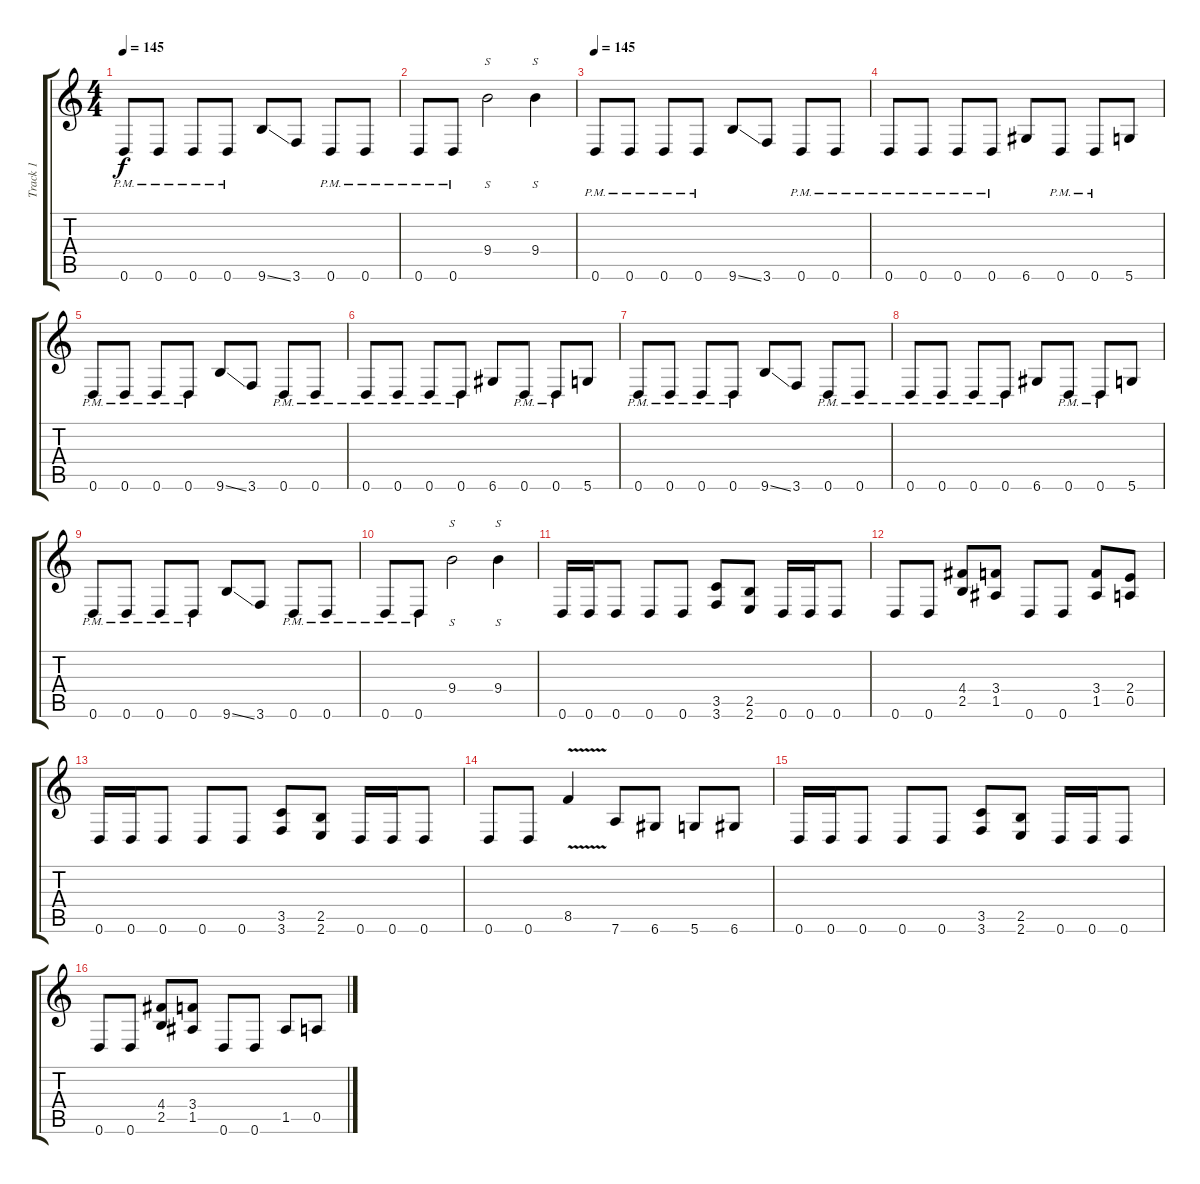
\track ("Track 1" "Track 1") {instrument electricbassfinger}
\staff {score tabs}
\tuning (E4 B3 G3 D3 A2 D2) {hide}
\ts (4 4)
\tempo 145
\clef g2
\ks c
0.6{pm}.8{dy f} 0.6{pm}.8 0.6{pm}.8 0.6{pm}.8 9.6{ss}.8 3.6.8 0.6{pm}.8 0.6{pm}.8 |
0.6{pm}.8 0.6{pm}.8 9.4.2{s} 9.4.4{s} |
\tempo 145
0.6{pm}.8 0.6{pm}.8 0.6{pm}.8 0.6{pm}.8 9.6{ss}.8 3.6.8 0.6{pm}.8 0.6{pm}.8 |
0.6{pm}.8 0.6{pm}.8 0.6{pm}.8 0.6{pm}.8 6.6.8 0.6{pm}.8 0.6{pm}.8 5.6.8 |
0.6{pm}.8 0.6{pm}.8 0.6{pm}.8 0.6{pm}.8 9.6{ss}.8 3.6.8 0.6{pm}.8 0.6{pm}.8 |
0.6{pm}.8 0.6{pm}.8 0.6{pm}.8 0.6{pm}.8 6.6.8 0.6{pm}.8 0.6{pm}.8 5.6.8 |
0.6{pm}.8 0.6{pm}.8 0.6{pm}.8 0.6{pm}.8 9.6{ss}.8 3.6.8 0.6{pm}.8 0.6{pm}.8 |
0.6{pm}.8 0.6{pm}.8 0.6{pm}.8 0.6{pm}.8 6.6.8 0.6{pm}.8 0.6{pm}.8 5.6.8 |
0.6{pm}.8 0.6{pm}.8 0.6{pm}.8 0.6{pm}.8 9.6{ss}.8 3.6.8 0.6{pm}.8 0.6{pm}.8 |
0.6{pm}.8 0.6{pm}.8 9.4.2{s} 9.4.4{s} |
0.6.16 0.6.16 0.6.8 0.6.8 0.6.8 (3.5 3.6).8 (2.5 2.6).8 0.6.16 0.6.16 0.6.8 |
0.6.8 0.6.8 (4.4 2.5).8 (3.4 1.5).8 0.6.8 0.6.8 (3.4 1.5).8 (2.4 0.5).8 |
0.6.16 0.6.16 0.6.8 0.6.8 0.6.8 (3.5 3.6).8 (2.5 2.6).8 0.6.16 0.6.16 0.6.8 |
0.6.8 0.6.8 8.5{v}.4 7.6.8 6.6.8 5.6.8 6.6.8 |
0.6.16 0.6.16 0.6.8 0.6.8 0.6.8 (3.5 3.6).8 (2.5 2.6).8 0.6.16 0.6.16 0.6.8 |
0.6.8 0.6.8 (4.4 2.5).8 (3.4 1.5).8 0.6.8 0.6.8 1.5.8 0.5.8
